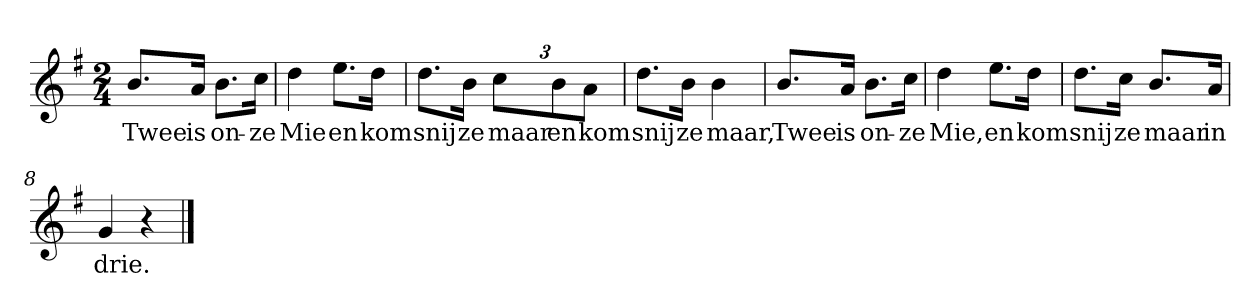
**kern	**text
*part1	*part1
*staff1	*staff1
*clefG2	*
*k[f#]	*
*G:	*
*M2/4	*
*MM120	*
=1	=1
8.b/L	Twee
16a/Jk	is
8.b\L	on-
16cc\Jk	-ze
=2	=2
4dd	Mie
8.ee\L	en
16dd\Jk	kom
=3	=3
8.dd\L	snij
16b\Jk	ze
12cc\L	maar
12b\	en
12a\J	kom
=4	=4
8.dd\L	snij
16b\Jk	ze
4b	maar,
=5	=5
8.b/L	Twee
16a/Jk	is
8.b\L	on-
16cc\Jk	-ze
=6	=6
4dd	Mie,
8.ee\L	en
16dd\Jk	kom
=7	=7
8.dd\L	snij
16cc\Jk	ze
8.b/L	maar
16a/Jk	in
=8	=8
4g	drie.
4r	.
==	==
*-	*-
